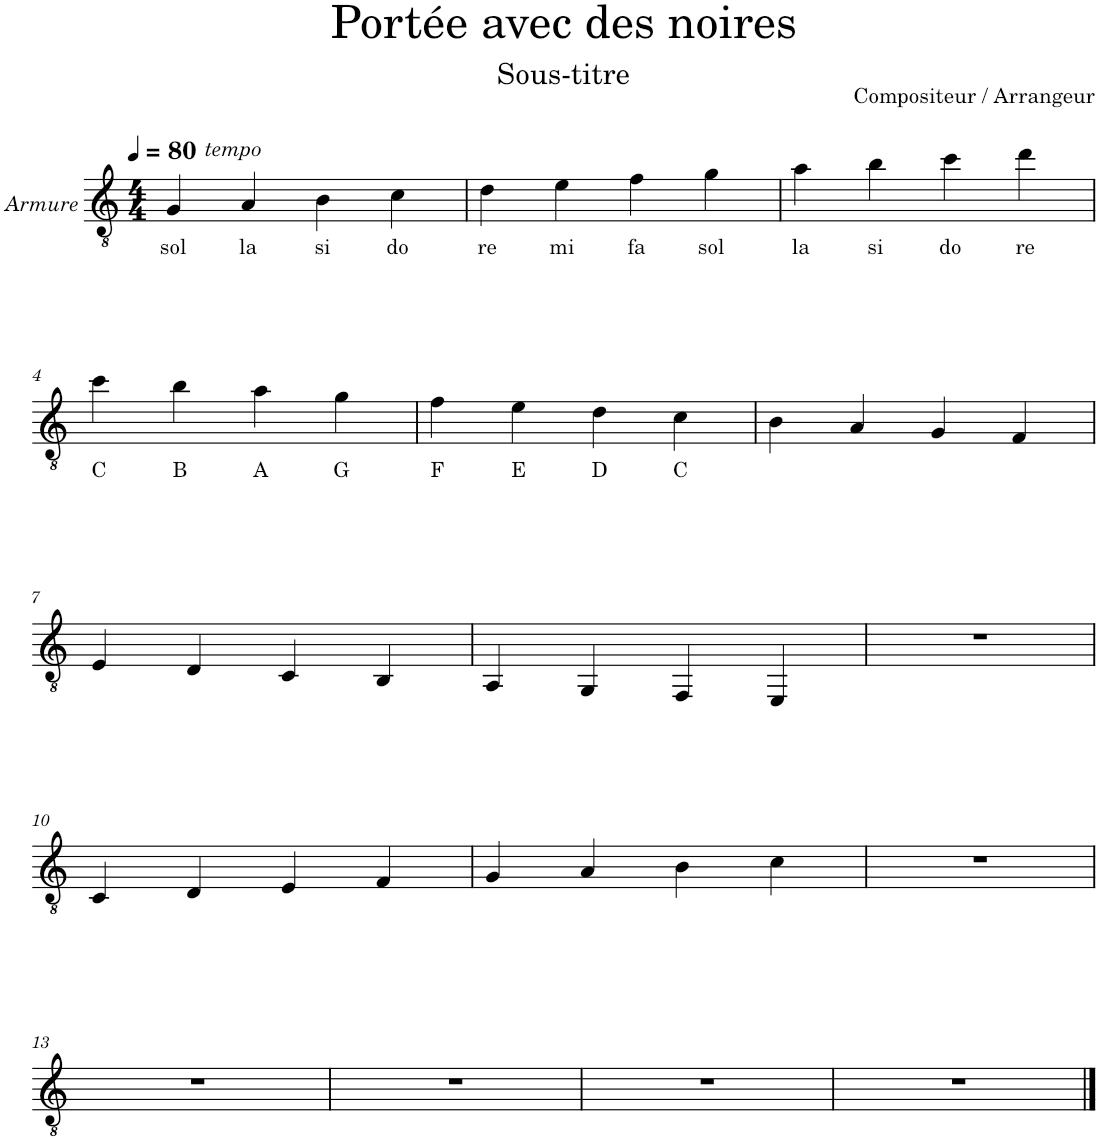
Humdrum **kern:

**kern	**text
*part1	*part1
*staff1	*staff1
*I"Guitare Classique	*
*I'Guit.	*
*clefGv2	*
*k[]	*
*M4/4	*
*MM80	*
=1	=1
!LO:TX:b:i:t=Armure	!
!	!LO:LY:b
*^	*
4G/	8ryy	sol
!	!LO:TX:a:i:t=tempo	!
.	2..ryy	.
!	!	!LO:LY:b
4A/	.	la
!	!	!LO:LY:b
4B\	.	si
!	!	!LO:LY:b
4c\	.	do
=2	=2	=2
!	!	!LO:LY:b
*v	*v	*
4d\	re
!	!LO:LY:b
4e\	mi
!	!LO:LY:b
4f\	fa
!	!LO:LY:b
4g\	sol
=3	=3
!	!LO:LY:b
4a\	la
!	!LO:LY:b
4b\	si
!	!LO:LY:b
4cc\	do
!	!LO:LY:b
4dd\	re
!!LO:LB:g=z
=4	=4
!	!LO:LY:b
4cc\	C
!	!LO:LY:b
4b\	B
!	!LO:LY:b
4a\	A
!	!LO:LY:b
4g\	G
=5	=5
!	!LO:LY:b
4f\	F
!	!LO:LY:b
4e\	E
!	!LO:LY:b
4d\	D
!	!LO:LY:b
4c\	C
=6	=6
4B\	.
4A/	.
4G/	.
4F/	.
!!LO:LB:g=z
=7	=7
4E/	.
4D/	.
4C/	.
4BB/	.
=8	=8
4AA/	.
4GG/	.
4FF/	.
4EE/	.
=9	=9
1r	.
!!LO:LB:g=z
=10	=10
4C/	.
4D/	.
4E/	.
4F/	.
=11	=11
4G/	.
4A/	.
4B\	.
4c\	.
=12	=12
1r	.
!!LO:LB:g=z
=13	=13
1r	.
=14	=14
1r	.
=15	=15
1r	.
=16	=16
1r	.
==	==
*-	*-
